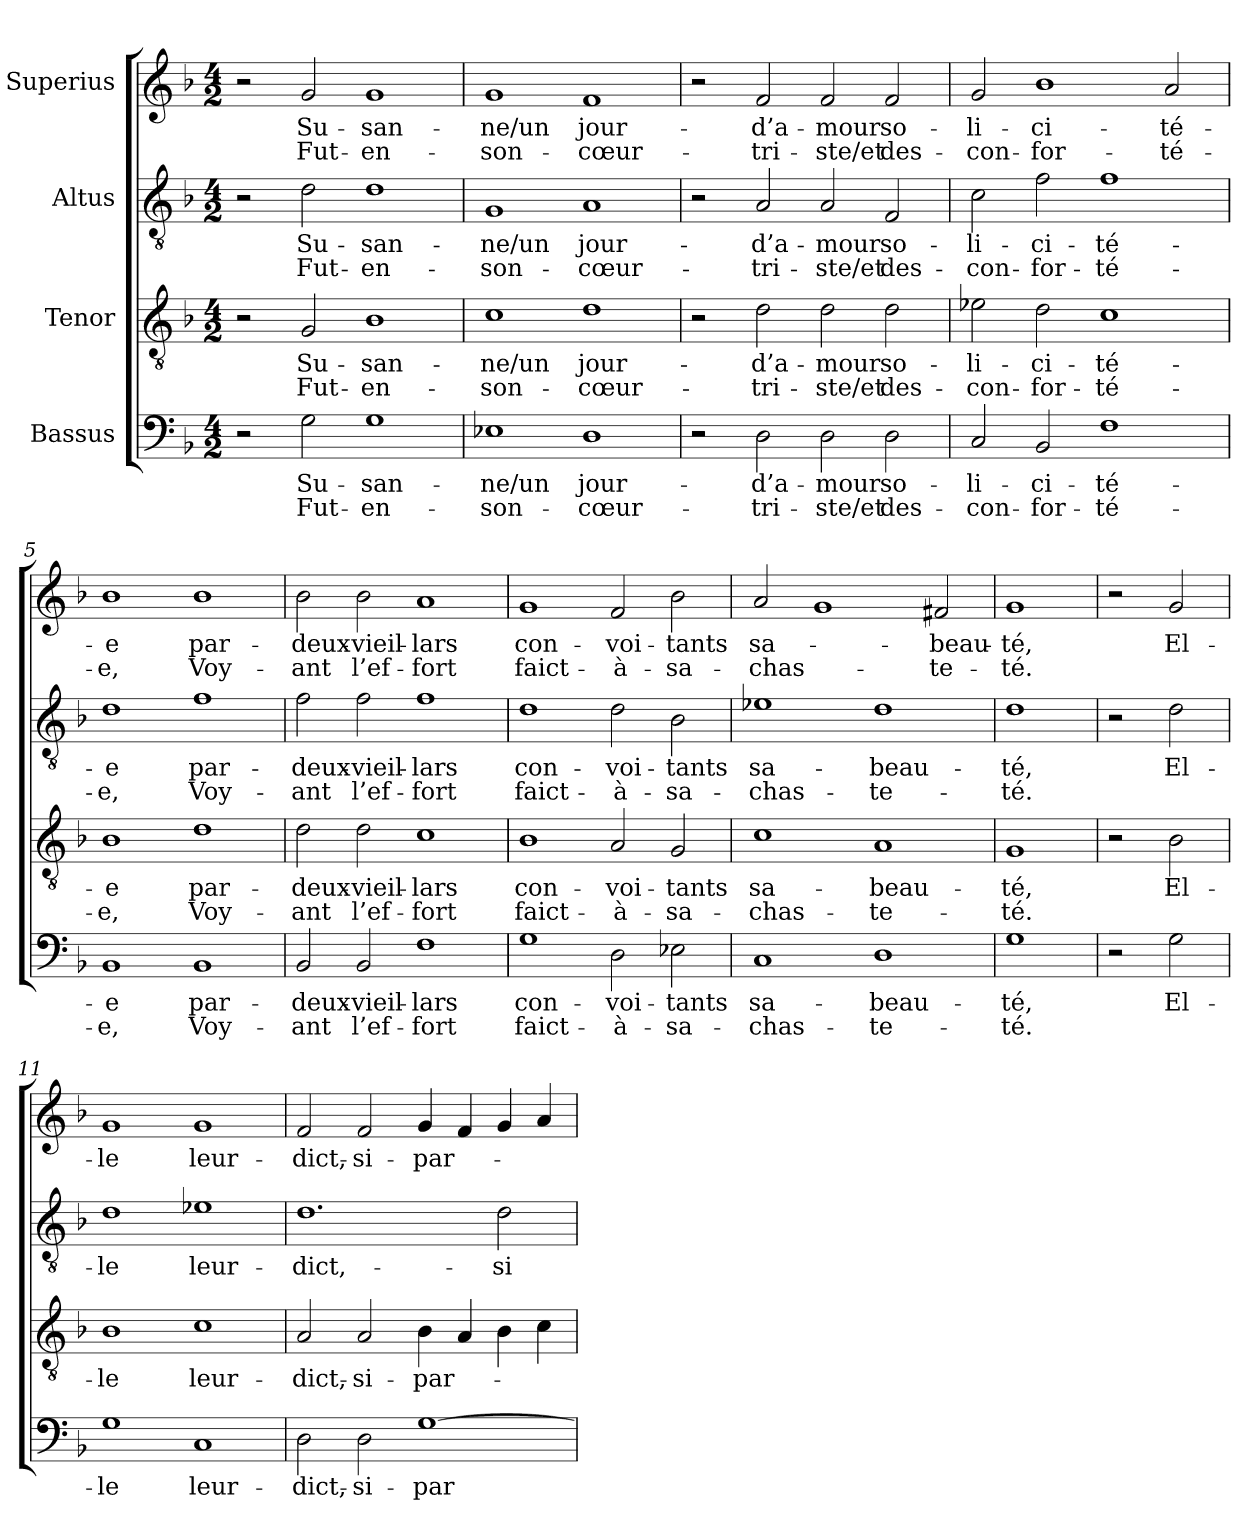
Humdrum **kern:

**kern	**text	**text	**kern	**text	**text	**kern	**text	**text	**kern	**text	**text
*part4	*part4	*part4	*part3	*part3	*part3	*part2	*part2	*part2	*part1	*part1	*part1
*staff4	*staff4	*staff4	*staff3	*staff3	*staff3	*staff2	*staff2	*staff2	*staff1	*staff1	*staff1
*I"Bassus	*	*	*I"Tenor	*	*	*I"Altus	*	*	*I"Superius	*	*
*clefF4	*	*	*clefGv2	*	*	*clefGv2	*	*	*clefG2	*	*
*k[b-]	*	*	*k[b-]	*	*	*k[b-]	*	*	*k[b-]	*	*
*M4/2	*	*	*M4/2	*	*	*M4/2	*	*	*M4/2	*	*
=1	=1	=1	=1	=1	=1	=1	=1	=1	=1	=1	=1
2r	.	.	2r	.	.	2r	.	.	2r	.	.
2G\	Su-	Fut-	2G/	Su-	Fut-	2d\	Su-	Fut-	2g/	Su-	Fut-
1G\	-san-	en-	1B-\	-san-	en-	1d\	-san-	en-	1g/	-san-	en-
=2	=2	=2	=2	=2	=2	=2	=2	=2	=2	=2	=2
1E-X\	-ne/un	son-	1c\	-ne/un	son-	1G/	-ne/un	son-	1g/	-ne/un	son-
1D\	jour-	cœur-	1d\	jour-	cœur-	1A/	jour-	cœur-	1f/	jour-	cœur-
=3	=3	=3	=3	=3	=3	=3	=3	=3	=3	=3	=3
2r	.	.	2r	.	.	2r	.	.	2r	.	.
2D\	d’a-	tri-	2d\	d’a-	tri-	2A/	d’a-	tri-	2f/	d’a-	tri-
2D\	-mour	-ste/et	2d\	-mour	-ste/et	2A/	-mour	-ste/et	2f/	-mour	-ste/et
2D\	so-	des-	2d\	so-	des-	2F/	so-	des-	2f/	so-	des-
=4	=4	=4	=4	=4	=4	=4	=4	=4	=4	=4	=4
2C/	-li-	-con-	2e-X\	-li-	-con-	2c\	-li-	-con-	2g/	-li-	-con-
2BB-/	-ci-	-for-	2d\	-ci-	-for-	2f\	-ci-	-for-	1b-\	-ci-	-for-
1F\	-té-	-té-	1c\	-té-	-té-	1f\	-té-	-té-	.	.	.
.	.	.	.	.	.	.	.	.	2a/	-té-	-té-
=5	=5	=5	=5	=5	=5	=5	=5	=5	=5	=5	=5
1BB-/	-e	-e,	1B-\	-e	-e,	1d\	-e	-e,	1b-\	-e	-e,
1BB-/	par-	Voy-	1d\	par-	Voy-	1f\	par-	Voy-	1b-\	par-	Voy-
=6	=6	=6	=6	=6	=6	=6	=6	=6	=6	=6	=6
2BB-/	deux-	-ant	2d\	deux-	-ant	2f\	deux-	-ant	2b-\	deux-	-ant
2BB-/	vieil-	l’ef-	2d\	vieil-	l’ef-	2f\	vieil-	l’ef-	2b-\	vieil-	l’ef-
1F\	-lars	-fort	1c\	-lars	-fort	1f\	-lars	-fort	1a/	-lars	-fort
=7	=7	=7	=7	=7	=7	=7	=7	=7	=7	=7	=7
1G\	con-	faict-	1B-\	con-	faict-	1d\	con-	faict-	1g/	con-	faict-
2D\	-voi-	à-	2A/	-voi-	à-	2d\	-voi-	à-	2f/	-voi-	à-
2E-X\	-tants	sa-	2G/	-tants	sa-	2B-\	-tants	sa-	2b-\	-tants	sa-
=8	=8	=8	=8	=8	=8	=8	=8	=8	=8	=8	=8
1C/	sa-	chas-	1c\	sa-	chas-	1e-X\	sa-	chas-	2a/	sa-	chas-
.	.	.	.	.	.	.	.	.	1g/	.	.
1D\	beau-	-te-	1A/	beau-	-te-	1d\	beau-	-te-	.	.	.
.	.	.	.	.	.	.	.	.	2f#X/	beau-	-te-
=9	=9	=9	=9	=9	=9	=9	=9	=9	=9	=9	=9
1G\	-té,	-té.	1G/	-té,	-té.	1d\	-té,	-té.	1g/	-té,	-té.
=10	=10	=10	=10	=10	=10	=10	=10	=10	=10	=10	=10
2r	.	.	2r	.	.	2r	.	.	2r	.	.
2G\	El-	.	2B-\	El-	.	2d\	El-	.	2g/	El-	.
=11	=11	=11	=11	=11	=11	=11	=11	=11	=11	=11	=11
1G\	-le	.	1B-\	-le	.	1d\	-le	.	1g/	-le	.
1C/	leur-	.	1c\	leur-	.	1e-X\	leur-	.	1g/	leur-	.
=12	=12	=12	=12	=12	=12	=12	=12	=12	=12	=12	=12
2D\	dict,-	.	2A/	dict,-	.	1.d\	dict,-	.	2f/	dict,-	.
2D\	si-	.	2A/	si-	.	.	.	.	2f/	si-	.
[1G\	par-	.	4B-\	par-	.	.	.	.	4g/	par-	.
.	.	.	4A/	.	.	.	.	.	4f/	.	.
.	.	.	4B-\	.	.	2d\	si-	.	4g/	.	.
.	.	.	4c\	.	.	.	.	.	4a/	.	.
=	=	=	=	=	=	=	=	=	=	=	=
*-	*-	*-	*-	*-	*-	*-	*-	*-	*-	*-	*-
